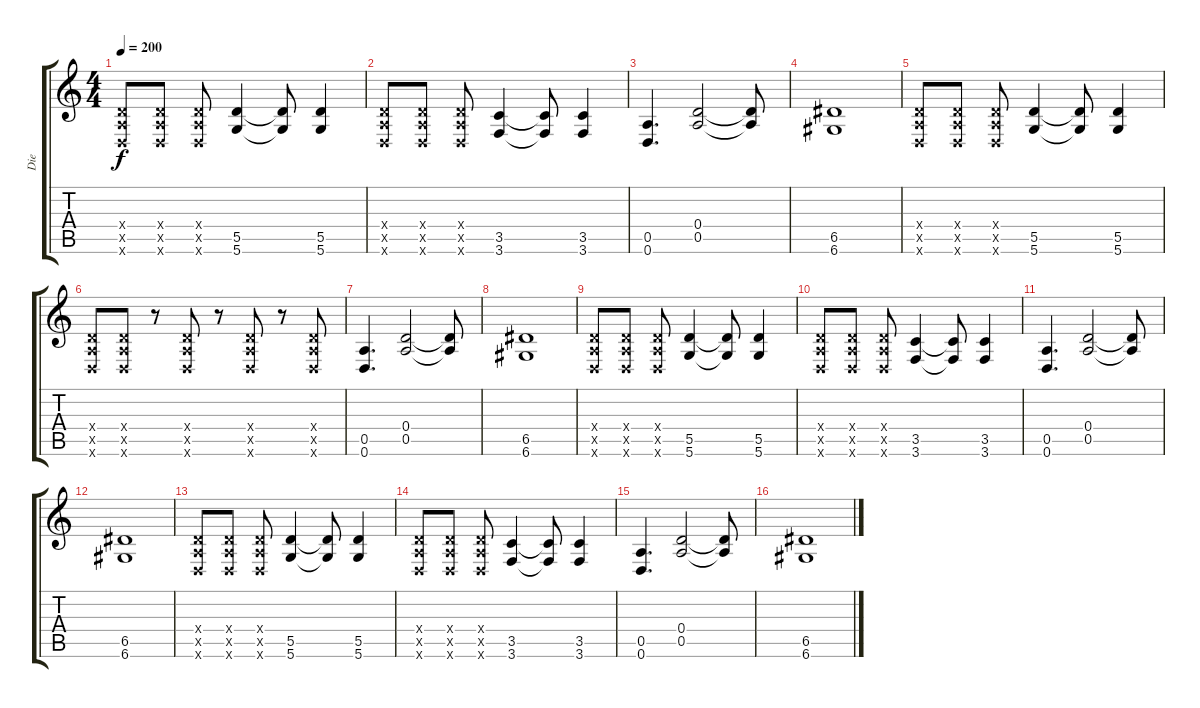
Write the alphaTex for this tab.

\track ("Die" "Die") {instrument distortionguitar}
\staff {score tabs}
\tuning (E4 B3 G3 D3 A2 D2) {hide}
\ts (4 4)
\tempo 200
\clef g2
\ks c
(0.4{x} 0.5{x} 0.6{x}).8{dy f} (0.4{x} 0.5{x} 0.6{x}).8 (0.4{x} 0.5{x} 0.6{x}).8 (5.5 5.6).4 (5.5{t} 5.6{t}).8 (5.5 5.6).4 |
(0.4{x} 0.5{x} 0.6{x}).8 (0.4{x} 0.5{x} 0.6{x}).8 (0.4{x} 0.5{x} 0.6{x}).8 (3.5 3.6).4 (3.5{t} 3.6{t}).8 (3.5 3.6).4 |
(0.5 0.6).4{d} (0.4 0.5).2 (0.4{t} 0.5{t}).8 |
(6.5 6.6).1 |
(0.4{x} 0.5{x} 0.6{x}).8 (0.4{x} 0.5{x} 0.6{x}).8 (0.4{x} 0.5{x} 0.6{x}).8 (5.5 5.6).4 (5.5{t} 5.6{t}).8 (5.5 5.6).4 |
(0.4{x} 0.5{x} 0.6{x}).8 (0.4{x} 0.5{x} 0.6{x}).8 r.8 (0.4{x} 0.5{x} 0.6{x}).8 r.8 (0.4{x} 0.5{x} 0.6{x}).8 r.8 (0.4{x} 0.5{x} 0.6{x}).8 |
(0.5 0.6).4{d} (0.4 0.5).2 (0.4{t} 0.5{t}).8 |
(6.5 6.6).1 |
(0.4{x} 0.5{x} 0.6{x}).8 (0.4{x} 0.5{x} 0.6{x}).8 (0.4{x} 0.5{x} 0.6{x}).8 (5.5 5.6).4 (5.5{t} 5.6{t}).8 (5.5 5.6).4 |
(0.4{x} 0.5{x} 0.6{x}).8 (0.4{x} 0.5{x} 0.6{x}).8 (0.4{x} 0.5{x} 0.6{x}).8 (3.5 3.6).4 (3.5{t} 3.6{t}).8 (3.5 3.6).4 |
(0.5 0.6).4{d} (0.4 0.5).2 (0.4{t} 0.5{t}).8 |
(6.5 6.6).1 |
(0.4{x} 0.5{x} 0.6{x}).8 (0.4{x} 0.5{x} 0.6{x}).8 (0.4{x} 0.5{x} 0.6{x}).8 (5.5 5.6).4 (5.5{t} 5.6{t}).8 (5.5 5.6).4 |
(0.4{x} 0.5{x} 0.6{x}).8 (0.4{x} 0.5{x} 0.6{x}).8 (0.4{x} 0.5{x} 0.6{x}).8 (3.5 3.6).4 (3.5{t} 3.6{t}).8 (3.5 3.6).4 |
(0.5 0.6).4{d} (0.4 0.5).2 (0.4{t} 0.5{t}).8 |
(6.5 6.6).1
